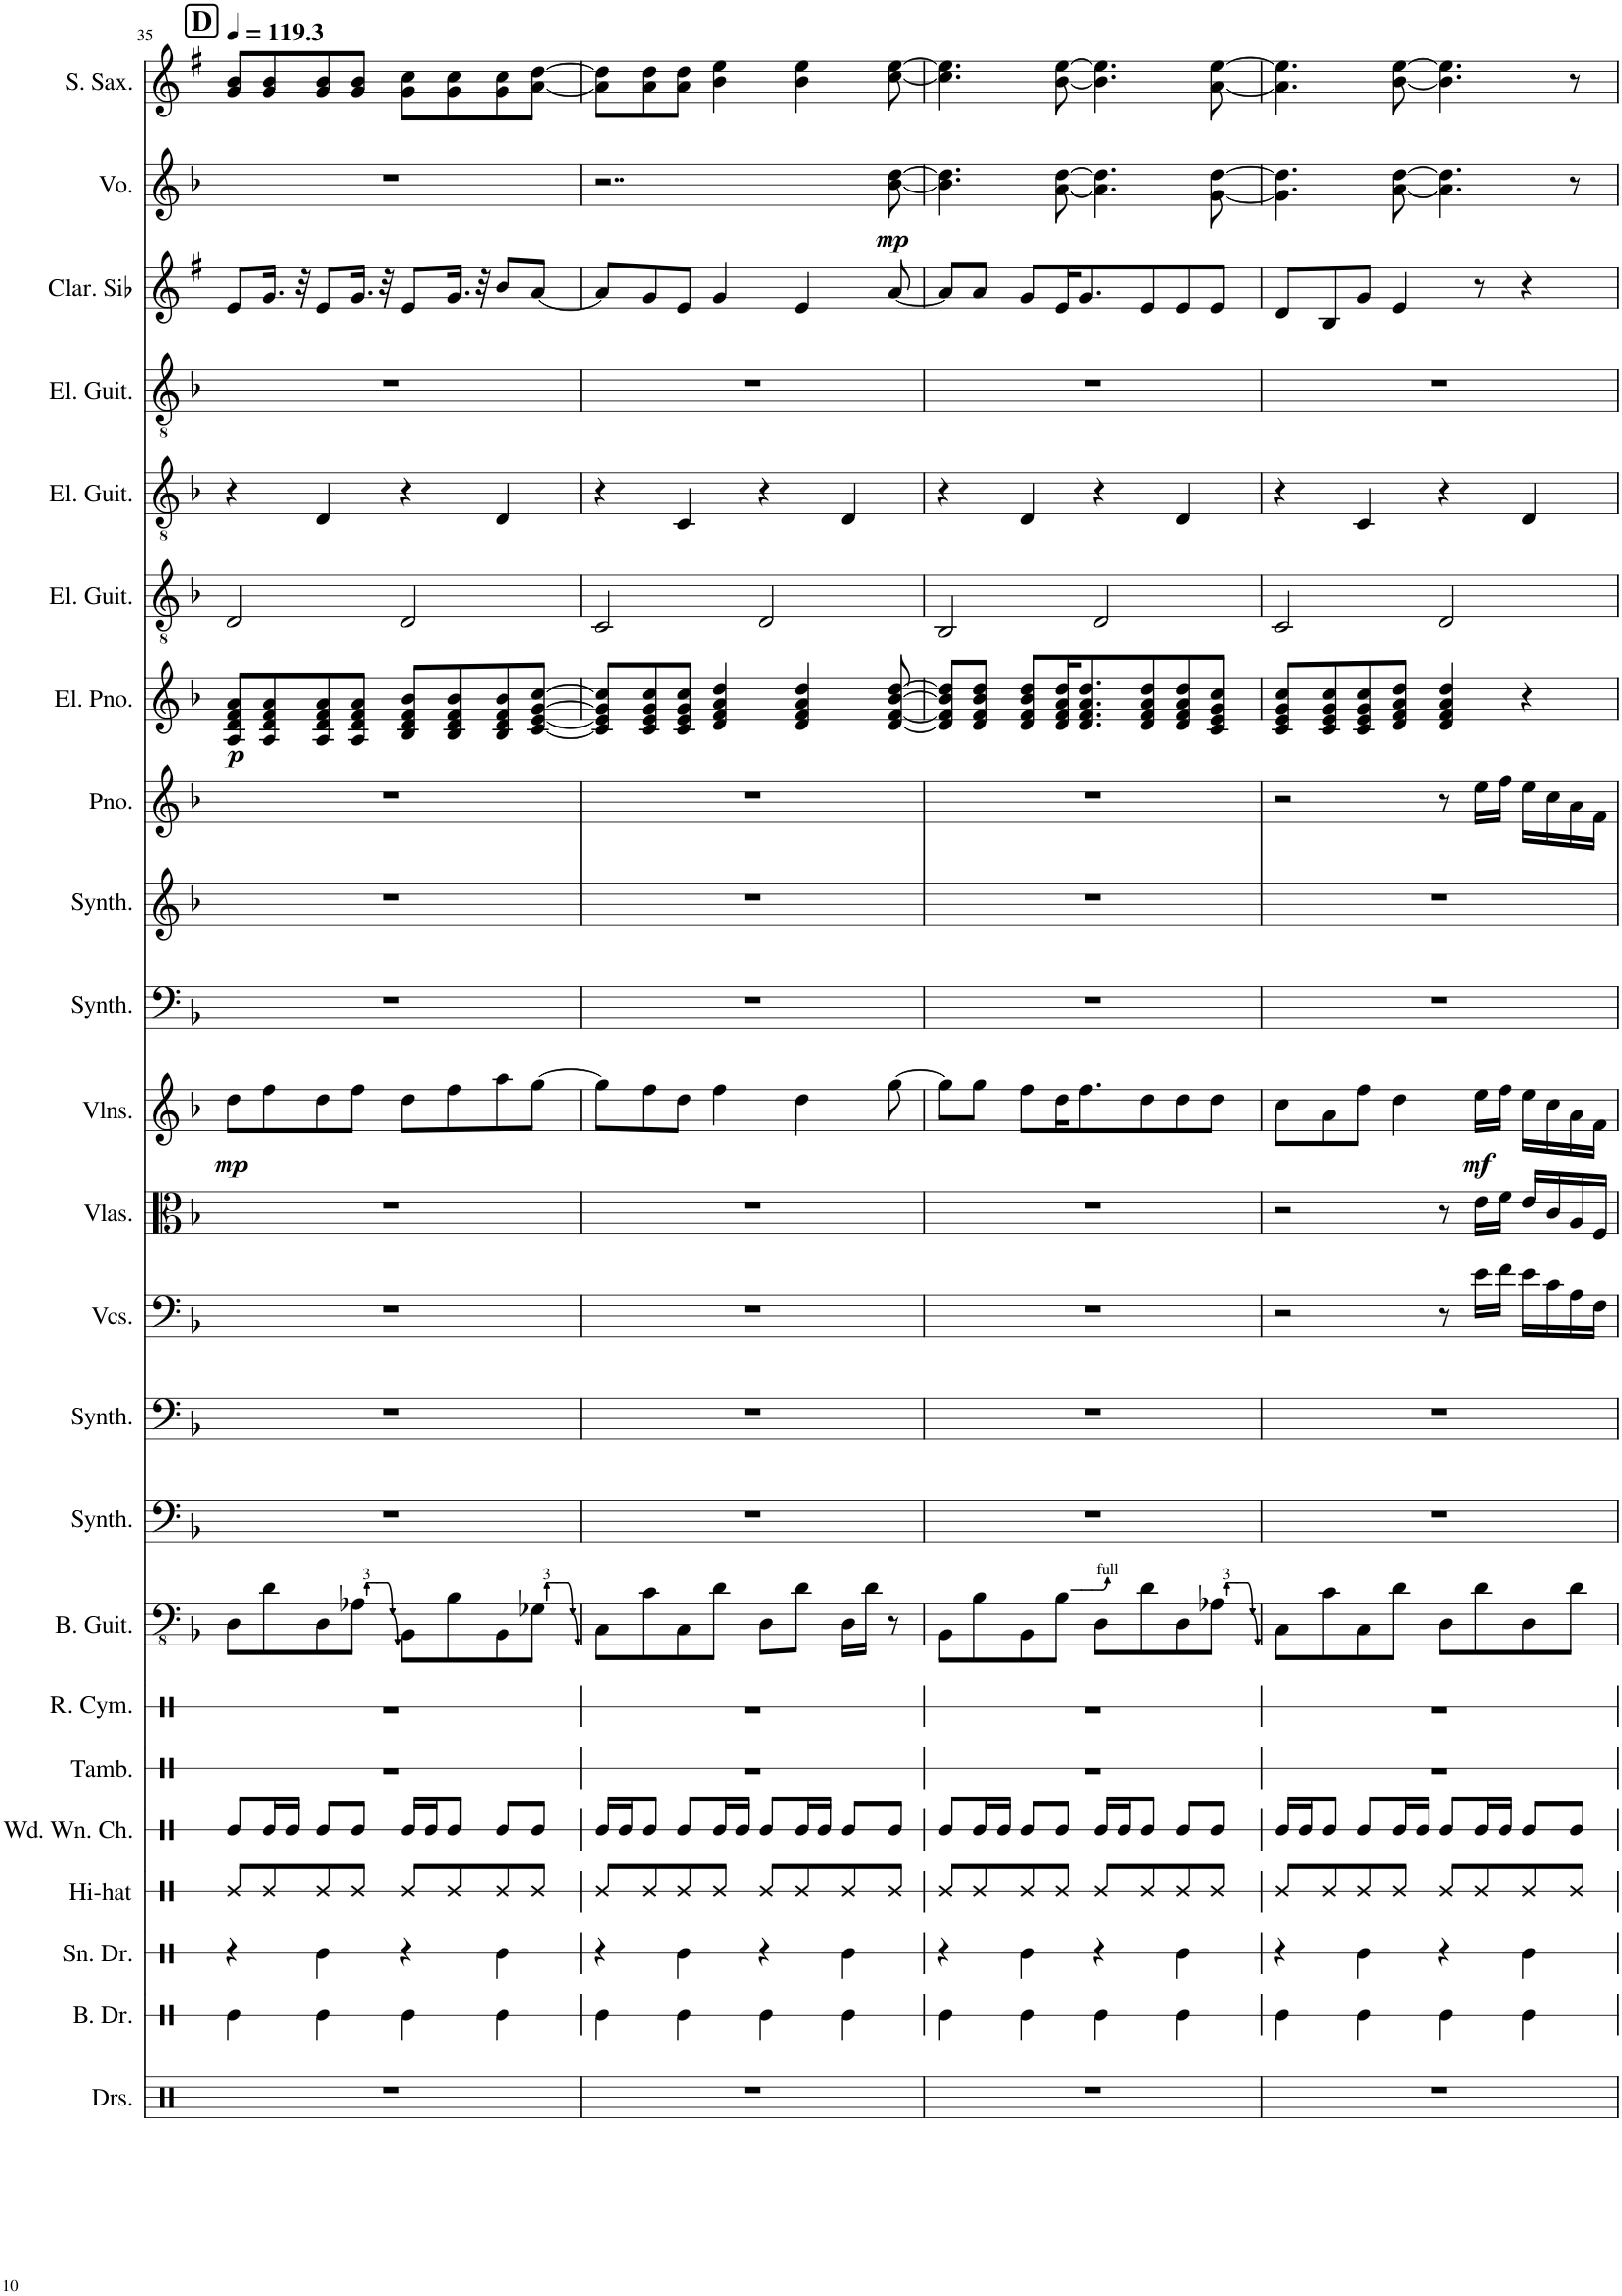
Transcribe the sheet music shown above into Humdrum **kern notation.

**kern	**kern	**kern	**kern	**kern	**kern	**kern	**kern	**kern	**kern	**kern	**kern	**kern	**dynam	**kern	**kern	**kern	**kern	**dynam	**kern	**kern	**kern	**kern	**kern	**dynam	**kern
*part23	*part22	*part21	*part20	*part19	*part18	*part17	*part16	*part15	*part14	*part13	*part12	*part11	*part11	*part10	*part9	*part8	*part7	*part7	*part6	*part5	*part4	*part3	*part2	*part2	*part1
*staff23	*staff22	*staff21	*staff20	*staff19	*staff18	*staff17	*staff16	*staff15	*staff14	*staff13	*staff12	*staff11	*staff11	*staff10	*staff9	*staff8	*staff7	*staff7	*staff6	*staff5	*staff4	*staff3	*staff2	*staff2	*staff1
*I"Drumset	*I"Bass Drum	*I"Snare Drum	*I"Hi-hat	*I"Wooden Wind Chimes	*I"Tambourine	*I"Ride Cymbal	*I"Bass Guitar	*I"Brass Synthesizer	*I"Brass Synthesizer	*I"Violoncellos	*I"Violas	*I"Violins	*	*I"Sweep Synthesizer	*I"Sci-fi Synthesizer	*I"Piano	*I"Electric Piano	*	*I"Electric Guitar	*I"Electric Guitar	*I"Electric Guitar	*I"Clarinette en Sib	*I"Voice	*	*I"Soprano Saxophone
*I'Drs.	*I'B. Dr.	*I'Sn. Dr.	*I'Hi-hat	*I'Wd. Wn. Ch.	*I'Tamb.	*I'R. Cym.	*I'B. Guit.	*I'Synth.	*I'Synth.	*I'Vcs.	*I'Vlas.	*I'Vlns.	*	*I'Synth.	*I'Synth.	*I'Pno.	*I'El. Pno.	*	*I'El. Guit.	*I'El. Guit.	*I'El. Guit.	*I'Clar. Sib	*I'Vo.	*	*I'S. Sax.
!!LO:PB:g=z
*clefX	*clefX	*clefX	*clefX	*clefX	*clefX	*clefX	*clefFv4	*clefF4	*clefF4	*clefF4	*clefC3	*clefG2	*	*clefF4	*clefG2	*clefG2	*clefG2	*	*clefGv2	*clefGv2	*clefGv2	*clefG2	*clefG2	*	*clefG2
*	*	*	*	*	*	*	*	*	*	*	*	*	*	*	*	*	*	*	*	*	*	*Trd1c2	*	*	*Trd1c2
*k[]	*k[]	*k[]	*k[]	*k[]	*k[]	*k[]	*k[b-]	*k[b-]	*k[b-]	*k[b-]	*k[b-]	*k[b-]	*	*k[b-]	*k[b-]	*k[b-]	*k[b-]	*	*k[b-]	*k[b-]	*k[b-]	*k[f#]	*k[b-]	*	*k[f#]
*M4/4	*M4/4	*M4/4	*M4/4	*M4/4	*M4/4	*M4/4	*M4/4	*M4/4	*M4/4	*M4/4	*M4/4	*M4/4	*	*M4/4	*M4/4	*M4/4	*M4/4	*	*M4/4	*M4/4	*M4/4	*M4/4	*M4/4	*	*M4/4
*MM119	*MM119	*MM119	*MM119	*MM119	*MM119	*MM119	*MM119	*MM119	*MM119	*MM119	*MM119	*MM119	*	*MM119	*MM119	*MM119	*MM119	*	*MM119	*MM119	*MM119	*MM119	*MM119	*	*MM119
!!LO:REH:place=s1:a:B:cj:fs=14:t=D
=35	=35	=35	=35	=35	=35	=35	=35	=35	=35	=35	=35	=35	=35	=35	=35	=35	=35	=35	=35	=35	=35	=35	=35	=35	=35
!	!	!	!	!	!	!	!	!	!	!	!	!	!LO:DY:b	!	!	!	!	!LO:DY:b	!	!	!	!	!	!	!
1r	4Re\	4r	8Re/L	8Re/L	1r	1r	8DD\L	1r	1r	1r	1r	8dd\L	mp	1r	1r	1r	8A/ 8d/ 8f/ 8a/L	p	2D/	4r	1r	8e/L	1r	.	8g/ 8b/L
.	.	.	8Re/	16Re/L	.	.	8D\	.	.	.	.	8ff\	.	.	.	.	8A/ 8d/ 8f/ 8a/	.	.	.	.	16.g/Jk	.	.	8g/ 8b/
.	.	.	.	16Re/JJ	.	.	.	.	.	.	.	.	.	.	.	.	.	.	.	.	.	.	.	.	.
.	.	.	.	.	.	.	.	.	.	.	.	.	.	.	.	.	.	.	.	.	.	32r	.	.	.
.	4Re\	4Re\	8Re/	8Re/L	.	.	8DD\	.	.	.	.	8dd\	.	.	.	.	8A/ 8d/ 8f/ 8a/	.	.	4D/	.	8e/L	.	.	8g/ 8b/
.	.	.	8Re/J	8Re/J	.	.	8AA-X\J	.	.	.	.	8ff\J	.	.	.	.	8A/ 8d/ 8f/ 8a/J	.	.	.	.	16.g/Jk	.	.	8g/ 8b/J
.	.	.	.	.	.	.	.	.	.	.	.	.	.	.	.	.	.	.	.	.	.	32r	.	.	.
.	4Re\	4r	8Re/L	16Re/LL	.	.	8BBB-\L	.	.	.	.	8dd\L	.	.	.	.	8B-/ 8d/ 8f/ 8b-/L	.	2D/	4r	.	8e/L	.	.	8g\ 8cc\L
.	.	.	.	16Re/J	.	.	.	.	.	.	.	.	.	.	.	.	.	.	.	.	.	.	.	.	.
.	.	.	8Re/	8Re/J	.	.	8BB-\	.	.	.	.	8ff\	.	.	.	.	8B-/ 8d/ 8f/ 8b-/	.	.	.	.	16.g/Jk	.	.	8g\ 8cc\
.	.	.	.	.	.	.	.	.	.	.	.	.	.	.	.	.	.	.	.	.	.	32r	.	.	.
.	4Re\	4Re\	8Re/	8Re/L	.	.	8BBB-\	.	.	.	.	8aa\	.	.	.	.	8B-/ 8d/ 8f/ 8b-/	.	.	4D/	.	8b/L	.	.	8g\ 8cc\
.	.	.	8Re/J	8Re/J	.	.	8GG-X\J	.	.	.	.	[8gg\J	.	.	.	.	[8c/ [8e/ [8g/ [8cc/J	.	.	.	.	[8a/J	.	.	[8a\ [8dd\J
=36	=36	=36	=36	=36	=36	=36	=36	=36	=36	=36	=36	=36	=36	=36	=36	=36	=36	=36	=36	=36	=36	=36	=36	=36	=36
1r	4Re\	4r	8Re/L	16Re/LL	1r	1r	8CC\L	1r	1r	1r	1r	8gg\L]	.	1r	1r	1r	8c/] 8e/] 8g/] 8cc/]L	.	2C/	4r	1r	8a/L]	2..r	.	8a\] 8dd\]L
.	.	.	.	16Re/J	.	.	.	.	.	.	.	.	.	.	.	.	.	.	.	.	.	.	.	.	.
.	.	.	8Re/	8Re/J	.	.	8C\	.	.	.	.	8ff\	.	.	.	.	8c/ 8e/ 8g/ 8cc/	.	.	.	.	8g/	.	.	8a\ 8dd\
.	4Re\	4Re\	8Re/	8Re/L	.	.	8CC\	.	.	.	.	8dd\J	.	.	.	.	8c/ 8e/ 8g/ 8cc/J	.	.	4C/	.	8e/J	.	.	8a\ 8dd\J
.	.	.	8Re/J	16Re/L	.	.	8D\J	.	.	.	.	4ff\	.	.	.	.	4d/ 4f/ 4a/ 4dd/	.	.	.	.	4g/	.	.	4b\ 4ee\
.	.	.	.	16Re/JJ	.	.	.	.	.	.	.	.	.	.	.	.	.	.	.	.	.	.	.	.	.
.	4Re\	4r	8Re/L	8Re/L	.	.	8DD\L	.	.	.	.	.	.	.	.	.	.	.	2D/	4r	.	.	.	.	.
.	.	.	8Re/	16Re/L	.	.	8D\J	.	.	.	.	4dd\	.	.	.	.	4d/ 4f/ 4a/ 4dd/	.	.	.	.	4e/	.	.	4b\ 4ee\
.	.	.	.	16Re/JJ	.	.	.	.	.	.	.	.	.	.	.	.	.	.	.	.	.	.	.	.	.
.	4Re\	4Re\	8Re/	8Re/L	.	.	16DD\LL	.	.	.	.	.	.	.	.	.	.	.	.	4D/	.	.	.	.	.
.	.	.	.	.	.	.	16D\JJ	.	.	.	.	.	.	.	.	.	.	.	.	.	.	.	.	.	.
!	!	!	!	!	!	!	!	!	!	!	!	!	!	!	!	!	!	!	!	!	!	!	!	!LO:DY:b	!
.	.	.	8Re/J	8Re/J	.	.	8r	.	.	.	.	[8gg\	.	.	.	.	[8d/ [8f/ [8b-/ [8dd/	.	.	.	.	[8a/	[8b-\ [8dd\	mp	[8cc\ [8ee\
=37	=37	=37	=37	=37	=37	=37	=37	=37	=37	=37	=37	=37	=37	=37	=37	=37	=37	=37	=37	=37	=37	=37	=37	=37	=37
1r	4Re\	4r	8Re/L	8Re/L	1r	1r	8BBB-\L	1r	1r	1r	1r	8gg\L]	.	1r	1r	1r	8d/] 8f/] 8b-/] 8dd/]L	.	2BB-/	4r	1r	8a/L]	4.b-\] 4.dd\]	.	4.cc\] 4.ee\]
.	.	.	8Re/	16Re/L	.	.	8BB-\	.	.	.	.	8gg\J	.	.	.	.	8d/ 8f/ 8b-/ 8dd/J	.	.	.	.	8a/J	.	.	.
.	.	.	.	16Re/JJ	.	.	.	.	.	.	.	.	.	.	.	.	.	.	.	.	.	.	.	.	.
.	4Re\	4Re\	8Re/	8Re/L	.	.	8BBB-\	.	.	.	.	8ff\L	.	.	.	.	8d/ 8f/ 8b-/ 8dd/L	.	.	4D/	.	8g/L	.	.	.
.	.	.	8Re/J	8Re/J	.	.	8BB-\J	.	.	.	.	16dd\K	.	.	.	.	16d/ 16f/ 16a/ 16dd/K	.	.	.	.	16e/K	[8a\ [8dd\	.	[8b\ [8ee\
.	.	.	.	.	.	.	.	.	.	.	.	8.ff\	.	.	.	.	8.d/ 8.f/ 8.a/ 8.dd/	.	.	.	.	8.g/	.	.	.
.	4Re\	4r	8Re/L	16Re/LL	.	.	8DD\L	.	.	.	.	.	.	.	.	.	.	.	2D/	4r	.	.	4.a\] 4.dd\]	.	4.b\] 4.ee\]
.	.	.	.	16Re/J	.	.	.	.	.	.	.	.	.	.	.	.	.	.	.	.	.	.	.	.	.
.	.	.	8Re/	8Re/J	.	.	8D\	.	.	.	.	8dd\	.	.	.	.	8d/ 8f/ 8a/ 8dd/	.	.	.	.	8e/	.	.	.
.	4Re\	4Re\	8Re/	8Re/L	.	.	8DD\	.	.	.	.	8dd\	.	.	.	.	8d/ 8f/ 8a/ 8dd/	.	.	4D/	.	8e/	.	.	.
.	.	.	8Re/J	8Re/J	.	.	8AA-X\J	.	.	.	.	8dd\J	.	.	.	.	8c/ 8e/ 8g/ 8cc/J	.	.	.	.	8e/J	[8g\ [8dd\	.	[8a\ [8ee\
=38	=38	=38	=38	=38	=38	=38	=38	=38	=38	=38	=38	=38	=38	=38	=38	=38	=38	=38	=38	=38	=38	=38	=38	=38	=38
1r	4Re\	4r	8Re/L	16Re/LL	1r	1r	8CC\L	1r	1r	2r	2r	8cc\L	.	1r	1r	2r	8c/ 8e/ 8g/ 8cc/L	.	2C/	4r	1r	8d/L	4.g\] 4.dd\]	.	4.a\] 4.ee\]
.	.	.	.	16Re/J	.	.	.	.	.	.	.	.	.	.	.	.	.	.	.	.	.	.	.	.	.
.	.	.	8Re/	8Re/J	.	.	8C\	.	.	.	.	8a\	.	.	.	.	8c/ 8e/ 8g/ 8cc/	.	.	.	.	8B/	.	.	.
.	4Re\	4Re\	8Re/	8Re/L	.	.	8CC\	.	.	.	.	8ff\J	.	.	.	.	8c/ 8e/ 8g/ 8cc/	.	.	4C/	.	8g/J	.	.	.
.	.	.	8Re/J	16Re/L	.	.	8D\J	.	.	.	.	4dd\	.	.	.	.	8d/ 8f/ 8a/ 8dd/J	.	.	.	.	4e/	[8a\ [8dd\	.	[8b\ [8ee\
.	.	.	.	16Re/JJ	.	.	.	.	.	.	.	.	.	.	.	.	.	.	.	.	.	.	.	.	.
.	4Re\	4r	8Re/L	8Re/L	.	.	8DD\L	.	.	8r	8r	.	.	.	.	8r	4d/ 4f/ 4a/ 4dd/	.	2D/	4r	.	.	4.a\] 4.dd\]	.	4.b\] 4.ee\]
!	!	!	!	!	!	!	!	!	!	!	!	!	!LO:DY:b	!	!	!	!	!	!	!	!	!	!	!	!
.	.	.	8Re/	16Re/L	.	.	8D\	.	.	16e\LL	16e\LL	16ee\LL	mf	.	.	16ee\LL	.	.	.	.	.	8r	.	.	.
.	.	.	.	16Re/JJ	.	.	.	.	.	16f\JJ	16f\JJ	16ff\JJ	.	.	.	16ff\JJ	.	.	.	.	.	.	.	.	.
.	4Re\	4Re\	8Re/	8Re/L	.	.	8DD\	.	.	16e\LL	16e/LL	16ee\LL	.	.	.	16ee\LL	4r	.	.	4D/	.	4r	.	.	.
.	.	.	.	.	.	.	.	.	.	16c\	16c/	16cc\	.	.	.	16cc\	.	.	.	.	.	.	.	.	.
.	.	.	8Re/J	8Re/J	.	.	8D\J	.	.	16A\	16A/	16a\	.	.	.	16a\	.	.	.	.	.	.	8r	.	8r
.	.	.	.	.	.	.	.	.	.	16F\JJ	16F/JJ	16f\JJ	.	.	.	16f\JJ	.	.	.	.	.	.	.	.	.
=	=	=	=	=	=	=	=	=	=	=	=	=	=	=	=	=	=	=	=	=	=	=	=	=	=
*-	*-	*-	*-	*-	*-	*-	*-	*-	*-	*-	*-	*-	*-	*-	*-	*-	*-	*-	*-	*-	*-	*-	*-	*-	*-
